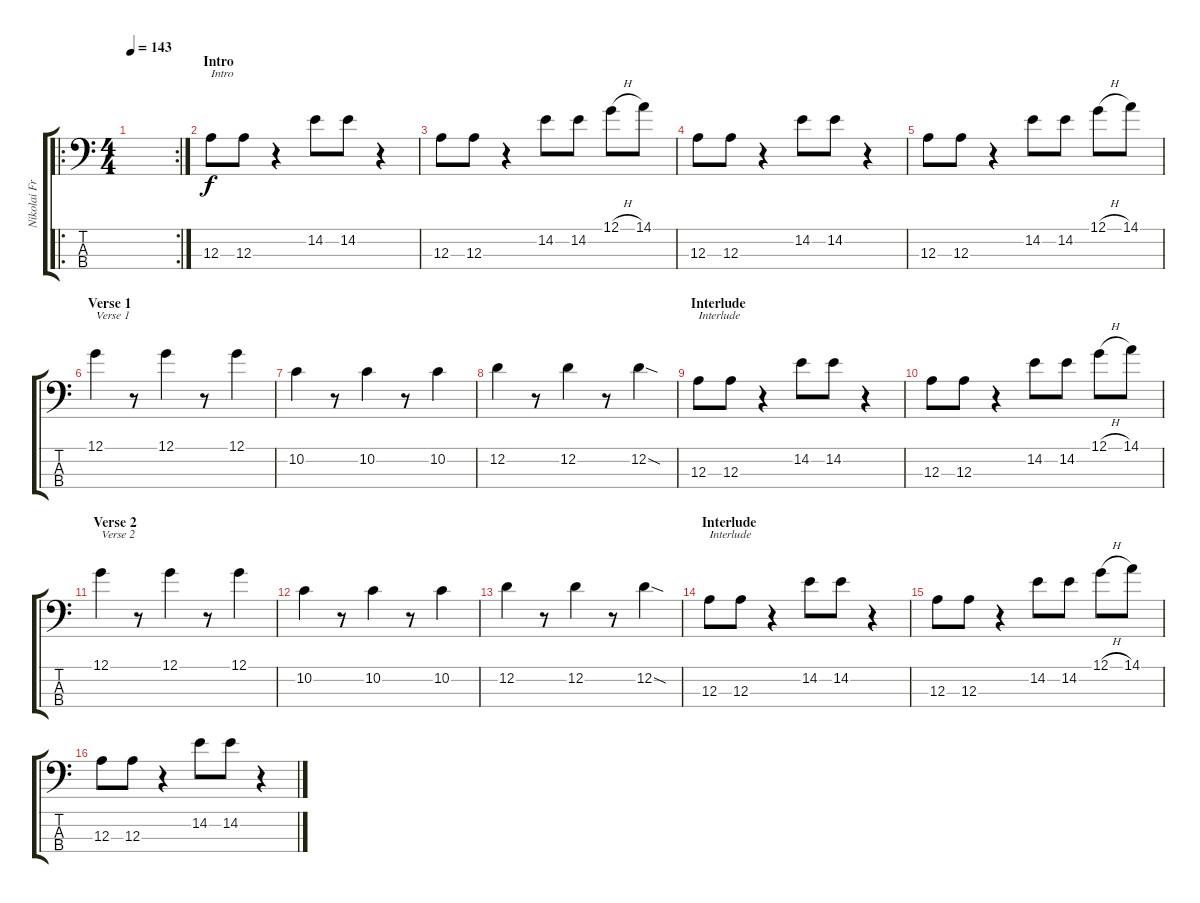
\track ("Nikolai Fraiture" "Nikolai Fr") {instrument electricbasspick}
\staff {score tabs}
\tuning (G2 D2 A1 E1) {hide}
\ro
\rc 2
\ts (4 4)
\tempo 143
\clef f4
\ks c
|
\section ("" "Intro")
12.3.8{txt "Intro"} 12.3.8 r.4 14.2.8 14.2.8 r.4 |
12.3.8 12.3.8 r.4 14.2.8 14.2.8 12.1{h}.8 14.1.8 |
12.3.8 12.3.8 r.4 14.2.8 14.2.8 r.4 |
12.3.8 12.3.8 r.4 14.2.8 14.2.8 12.1{h}.8 14.1.8 |
\section ("" "Verse 1")
12.1.4{txt "Verse 1"} r.8 12.1.4 r.8 12.1.4 |
10.2.4 r.8 10.2.4 r.8 10.2.4 |
12.2.4 r.8 12.2.4 r.8 12.2{sod}.4 |
\section ("" "Interlude")
12.3.8{txt "Interlude"} 12.3.8 r.4 14.2.8 14.2.8 r.4 |
12.3.8 12.3.8 r.4 14.2.8 14.2.8 12.1{h}.8 14.1.8 |
\section ("" "Verse 2")
12.1.4{txt "Verse 2"} r.8 12.1.4 r.8 12.1.4 |
10.2.4 r.8 10.2.4 r.8 10.2.4 |
12.2.4 r.8 12.2.4 r.8 12.2{sod}.4 |
\section ("" "Interlude")
12.3.8{txt "Interlude"} 12.3.8 r.4 14.2.8 14.2.8 r.4 |
12.3.8 12.3.8 r.4 14.2.8 14.2.8 12.1{h}.8 14.1.8 |
12.3.8 12.3.8 r.4 14.2.8 14.2.8 r.4
